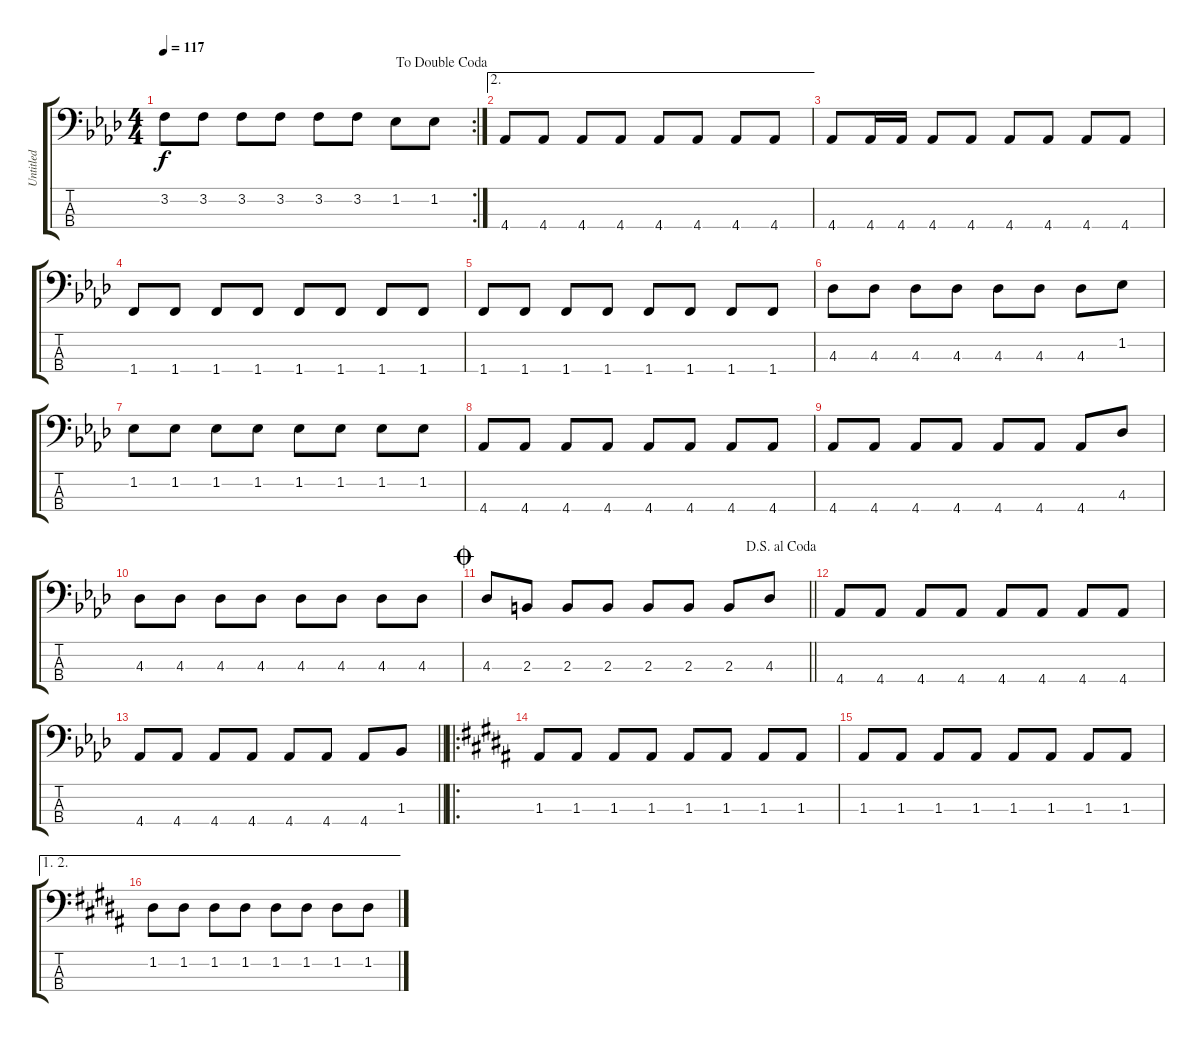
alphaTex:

\track ("Untitled" "Untitled") {instrument electricbassfinger}
\staff {score tabs}
\tuning (G2 D2 A1 E1) {hide}
\rc 2
\ts (4 4)
\jump dadoublecoda
\tempo 117
\clef f4
\ks ab
3.2.8{dy f} 3.2.8 3.2.8 3.2.8 3.2.8 3.2.8 1.2.8 1.2.8 |
\ae 2
4.4.8 4.4.8 4.4.8 4.4.8 4.4.8 4.4.8 4.4.8 4.4.8 |
4.4.8 4.4.16 4.4.16 4.4.8 4.4.8 4.4.8 4.4.8 4.4.8 4.4.8 |
1.4.8 1.4.8 1.4.8 1.4.8 1.4.8 1.4.8 1.4.8 1.4.8 |
1.4.8 1.4.8 1.4.8 1.4.8 1.4.8 1.4.8 1.4.8 1.4.8 |
4.3.8 4.3.8 4.3.8 4.3.8 4.3.8 4.3.8 4.3.8 1.2.8 |
1.2.8 1.2.8 1.2.8 1.2.8 1.2.8 1.2.8 1.2.8 1.2.8 |
4.4.8 4.4.8 4.4.8 4.4.8 4.4.8 4.4.8 4.4.8 4.4.8 |
4.4.8 4.4.8 4.4.8 4.4.8 4.4.8 4.4.8 4.4.8 4.3.8 |
4.3.8 4.3.8 4.3.8 4.3.8 4.3.8 4.3.8 4.3.8 4.3.8 |
\jump coda
\jump dalsegnoalcoda
\barLineRight lightlight
4.3.8 2.3.8 2.3.8 2.3.8 2.3.8 2.3.8 2.3.8 4.3.8 |
4.4.8 4.4.8 4.4.8 4.4.8 4.4.8 4.4.8 4.4.8 4.4.8 |
\barLineRight lightlight
4.4.8 4.4.8 4.4.8 4.4.8 4.4.8 4.4.8 4.4.8 1.3.8 |
\ro
\ks b
1.3.8 1.3.8 1.3.8 1.3.8 1.3.8 1.3.8 1.3.8 1.3.8 |
\ks g#minor
1.3.8 1.3.8 1.3.8 1.3.8 1.3.8 1.3.8 1.3.8 1.3.8 |
\ae (1 2)
1.2.8 1.2.8 1.2.8 1.2.8 1.2.8 1.2.8 1.2.8 1.2.8
